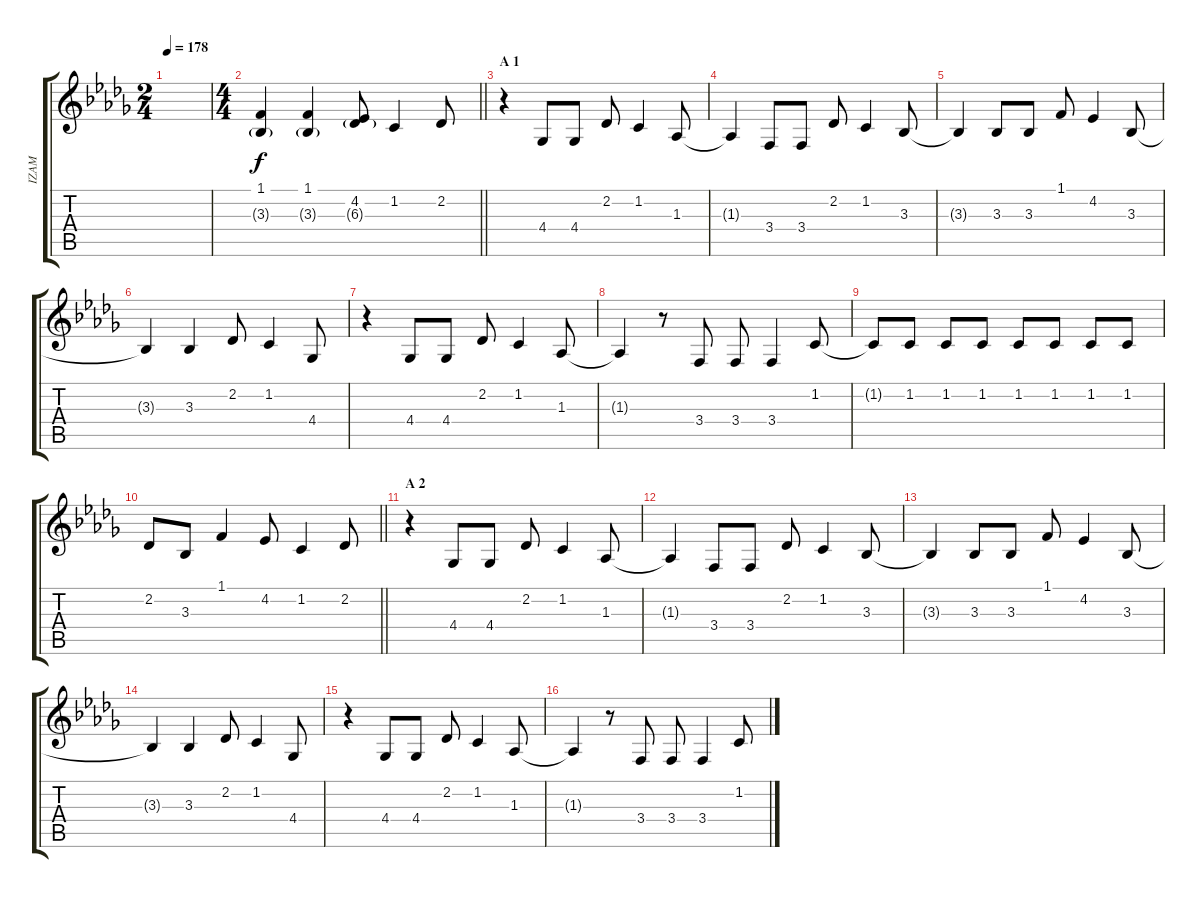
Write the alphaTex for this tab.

\track ("IZAM" "IZAM") {instrument oboe}
\staff {score tabs}
\tuning (E4 B3 G3 D3 A2 E2) {hide}
\ts (2 4)
\tempo 178
\clef g2
\ks db
|
\ts (4 4)
\barLineRight lightlight
(1.1 3.3{g}).4 (1.1 3.3{g}).4 (4.2 6.3{g}).8 1.2.4{dy f} 2.2.8 |
\section ("" "A 1")
r.4 4.4.8 4.4.8 2.2.8 1.2.4 1.3.8 |
1.3{t}.4 3.4.8 3.4.8 2.2.8 1.2.4 3.3.8 |
3.3{t}.4 3.3.8 3.3.8 1.1.8 4.2.4 3.3.8 |
3.3{t}.4 3.3.4 2.2.8 1.2.4 4.4.8 |
r.4 4.4.8 4.4.8 2.2.8 1.2.4 1.3.8 |
1.3{t}.4 r.8 3.4.8 3.4.8 3.4.4 1.2.8 |
1.2{t}.8 1.2.8 1.2.8 1.2.8 1.2.8 1.2.8 1.2.8 1.2.8 |
\barLineRight lightlight
2.2.8 3.3.8 1.1.4 4.2.8 1.2.4 2.2.8 |
\section ("" "A 2")
r.4 4.4.8 4.4.8 2.2.8 1.2.4 1.3.8 |
1.3{t}.4 3.4.8 3.4.8 2.2.8 1.2.4 3.3.8 |
3.3{t}.4 3.3.8 3.3.8 1.1.8 4.2.4 3.3.8 |
3.3{t}.4 3.3.4 2.2.8 1.2.4 4.4.8 |
r.4 4.4.8 4.4.8 2.2.8 1.2.4 1.3.8 |
1.3{t}.4 r.8 3.4.8 3.4.8 3.4.4 1.2.8
